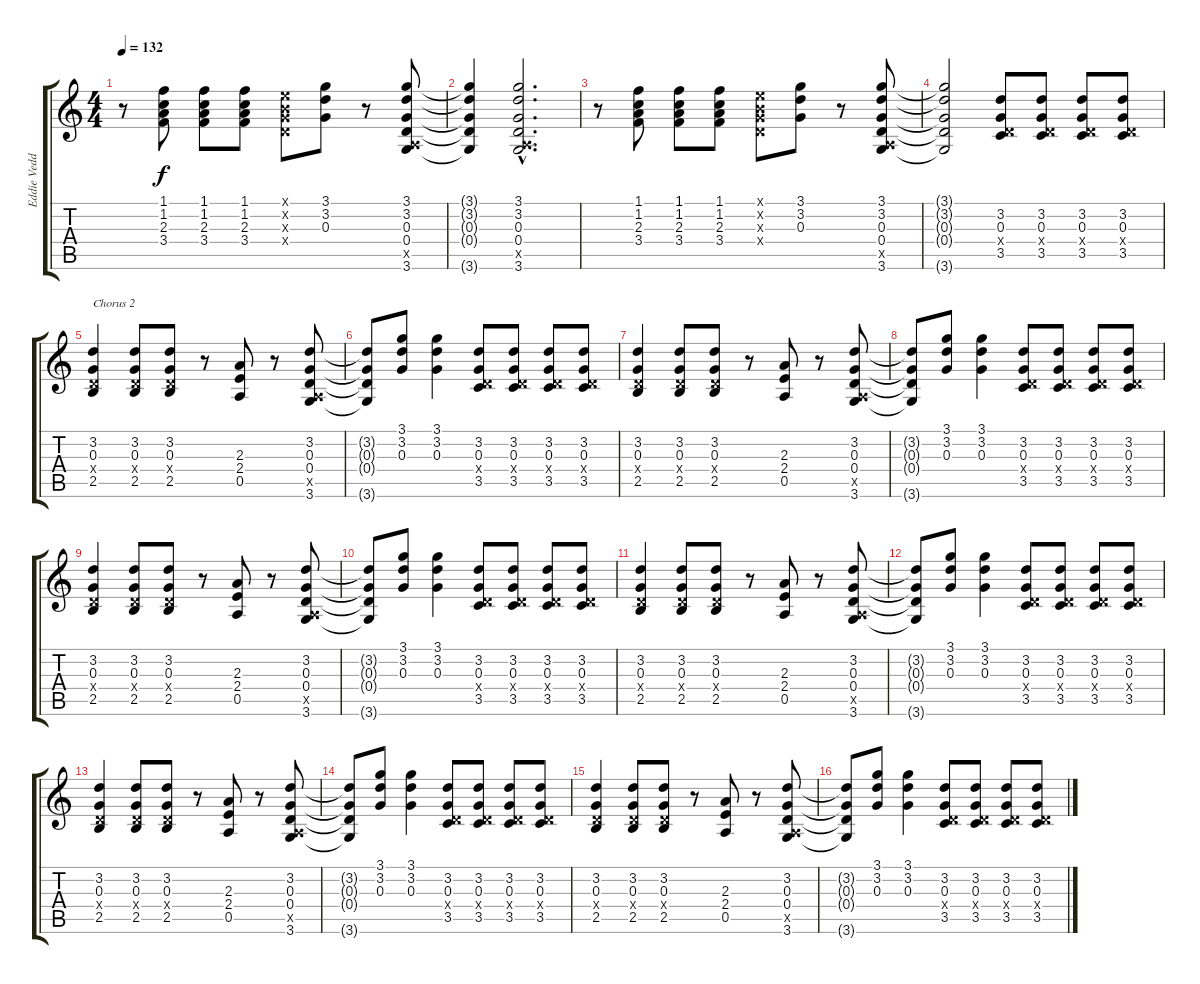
\track ("Eddie Vedder" "Eddie Vedd") {instrument distortionguitar}
\staff {score tabs}
\tuning (E4 B3 G3 D3 A2 E2) {hide}
\ts (4 4)
\tempo 132
\clef g2
\ks c
r.8{dy f} (1.1 1.2 2.3 3.4).8 (1.1 1.2 2.3 3.4).8 (1.1 1.2 2.3 3.4).8 (0.1{x} 0.2{x} 0.3{x} 0.4{x}).8 (3.1 3.2 0.3).8 r.8 (3.1 3.2 0.3 0.4 0.5{x} 3.6).8 |
(3.1{t} 3.2{t} 0.3{t} 0.4{t} 3.6{t}).4 (3.1{hac} 3.2{hac} 0.3{hac} 0.4{hac} 0.5{hac x} 3.6{hac}).2{d} |
r.8 (1.1 1.2 2.3 3.4).8 (1.1 1.2 2.3 3.4).8 (1.1 1.2 2.3 3.4).8 (0.1{x} 0.2{x} 0.3{x} 0.4{x}).8 (3.1 3.2 0.3).8 r.8 (3.1 3.2 0.3 0.4 0.5{x} 3.6).8 |
(3.1{t} 3.2{t} 0.3{t} 0.4{t} 3.6{t}).2 (3.2 0.3 0.4{x} 3.5).8 (3.2 0.3 0.4{x} 3.5).8 (3.2 0.3 0.4{x} 3.5).8 (3.2 0.3 0.4{x} 3.5).8 |
(3.2 0.3 0.4{x} 2.5).4{txt "Chorus 2"} (3.2 0.3 0.4{x} 2.5).8 (3.2 0.3 0.4{x} 2.5).8 r.8 (2.3 2.4 0.5).8 r.8 (3.2 0.3 0.4 0.5{x} 3.6).8 |
(3.2{t} 0.3{t} 0.4{t} 3.6{t}).8 (3.1 3.2 0.3).8 (3.1 3.2 0.3).4 (3.2 0.3 0.4{x} 3.5).8 (3.2 0.3 0.4{x} 3.5).8 (3.2 0.3 0.4{x} 3.5).8 (3.2 0.3 0.4{x} 3.5).8 |
(3.2 0.3 0.4{x} 2.5).4 (3.2 0.3 0.4{x} 2.5).8 (3.2 0.3 0.4{x} 2.5).8 r.8 (2.3 2.4 0.5).8 r.8 (3.2 0.3 0.4 0.5{x} 3.6).8 |
(3.2{t} 0.3{t} 0.4{t} 3.6{t}).8 (3.1 3.2 0.3).8 (3.1 3.2 0.3).4 (3.2 0.3 0.4{x} 3.5).8 (3.2 0.3 0.4{x} 3.5).8 (3.2 0.3 0.4{x} 3.5).8 (3.2 0.3 0.4{x} 3.5).8 |
(3.2 0.3 0.4{x} 2.5).4 (3.2 0.3 0.4{x} 2.5).8 (3.2 0.3 0.4{x} 2.5).8 r.8 (2.3 2.4 0.5).8 r.8 (3.2 0.3 0.4 0.5{x} 3.6).8 |
(3.2{t} 0.3{t} 0.4{t} 3.6{t}).8 (3.1 3.2 0.3).8 (3.1 3.2 0.3).4 (3.2 0.3 0.4{x} 3.5).8 (3.2 0.3 0.4{x} 3.5).8 (3.2 0.3 0.4{x} 3.5).8 (3.2 0.3 0.4{x} 3.5).8 |
(3.2 0.3 0.4{x} 2.5).4 (3.2 0.3 0.4{x} 2.5).8 (3.2 0.3 0.4{x} 2.5).8 r.8 (2.3 2.4 0.5).8 r.8 (3.2 0.3 0.4 0.5{x} 3.6).8 |
(3.2{t} 0.3{t} 0.4{t} 3.6{t}).8 (3.1 3.2 0.3).8 (3.1 3.2 0.3).4 (3.2 0.3 0.4{x} 3.5).8 (3.2 0.3 0.4{x} 3.5).8 (3.2 0.3 0.4{x} 3.5).8 (3.2 0.3 0.4{x} 3.5).8 |
(3.2 0.3 0.4{x} 2.5).4 (3.2 0.3 0.4{x} 2.5).8 (3.2 0.3 0.4{x} 2.5).8 r.8 (2.3 2.4 0.5).8 r.8 (3.2 0.3 0.4 0.5{x} 3.6).8 |
(3.2{t} 0.3{t} 0.4{t} 3.6{t}).8 (3.1 3.2 0.3).8 (3.1 3.2 0.3).4 (3.2 0.3 0.4{x} 3.5).8 (3.2 0.3 0.4{x} 3.5).8 (3.2 0.3 0.4{x} 3.5).8 (3.2 0.3 0.4{x} 3.5).8 |
(3.2 0.3 0.4{x} 2.5).4 (3.2 0.3 0.4{x} 2.5).8 (3.2 0.3 0.4{x} 2.5).8 r.8 (2.3 2.4 0.5).8 r.8 (3.2 0.3 0.4 0.5{x} 3.6).8 |
(3.2{t} 0.3{t} 0.4{t} 3.6{t}).8 (3.1 3.2 0.3).8 (3.1 3.2 0.3).4 (3.2 0.3 0.4{x} 3.5).8 (3.2 0.3 0.4{x} 3.5).8 (3.2 0.3 0.4{x} 3.5).8 (3.2 0.3 0.4{x} 3.5).8
